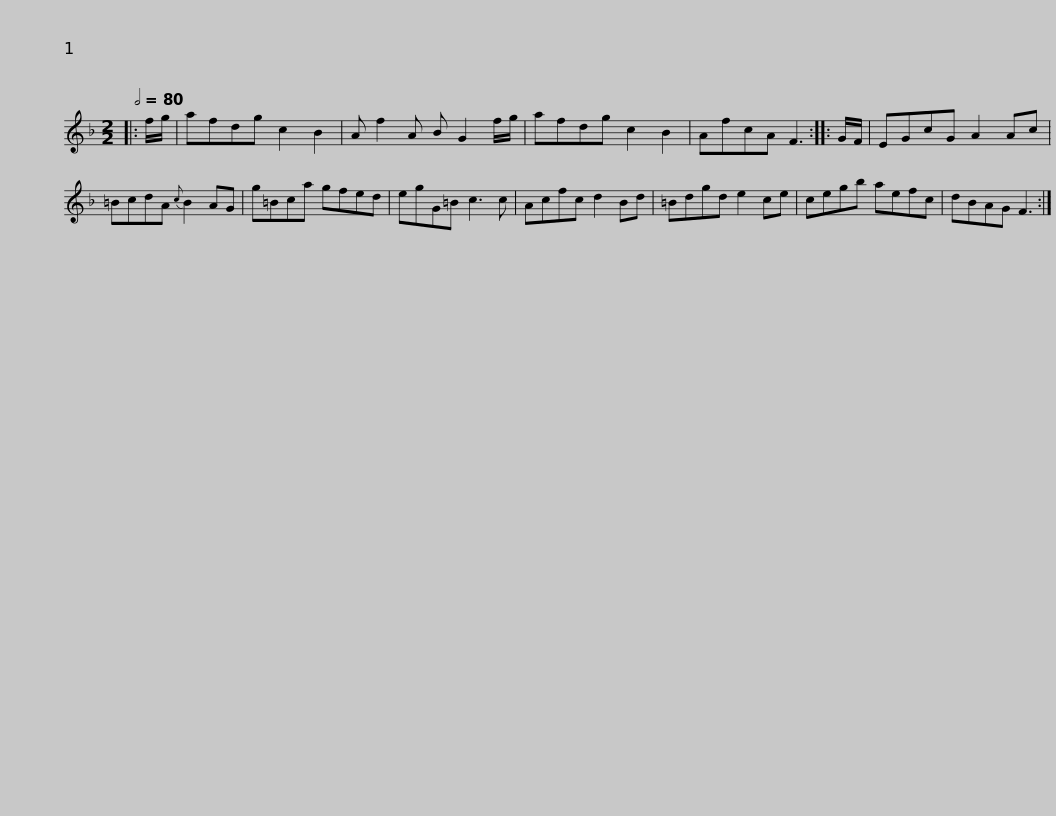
X:1
L:1/8
Q:1/2=80
M:2/2
I:linebreak $
K:F
V:1 treble
V:1
|: f/g/ | afdg c2 B2 | A f2 A B G2 f/g/ | afdg c2 B2 | AfcA F3 :: %5
 G/F/ | EGcG A2 Ac |$ =BcdA{c} B2 AG | g=Bca gfed | egG=B c3 c | %10
 Acfc d2 Bd | =Bdgd e2 ce |$ cegb aefc | dBAG F3 :| %14
